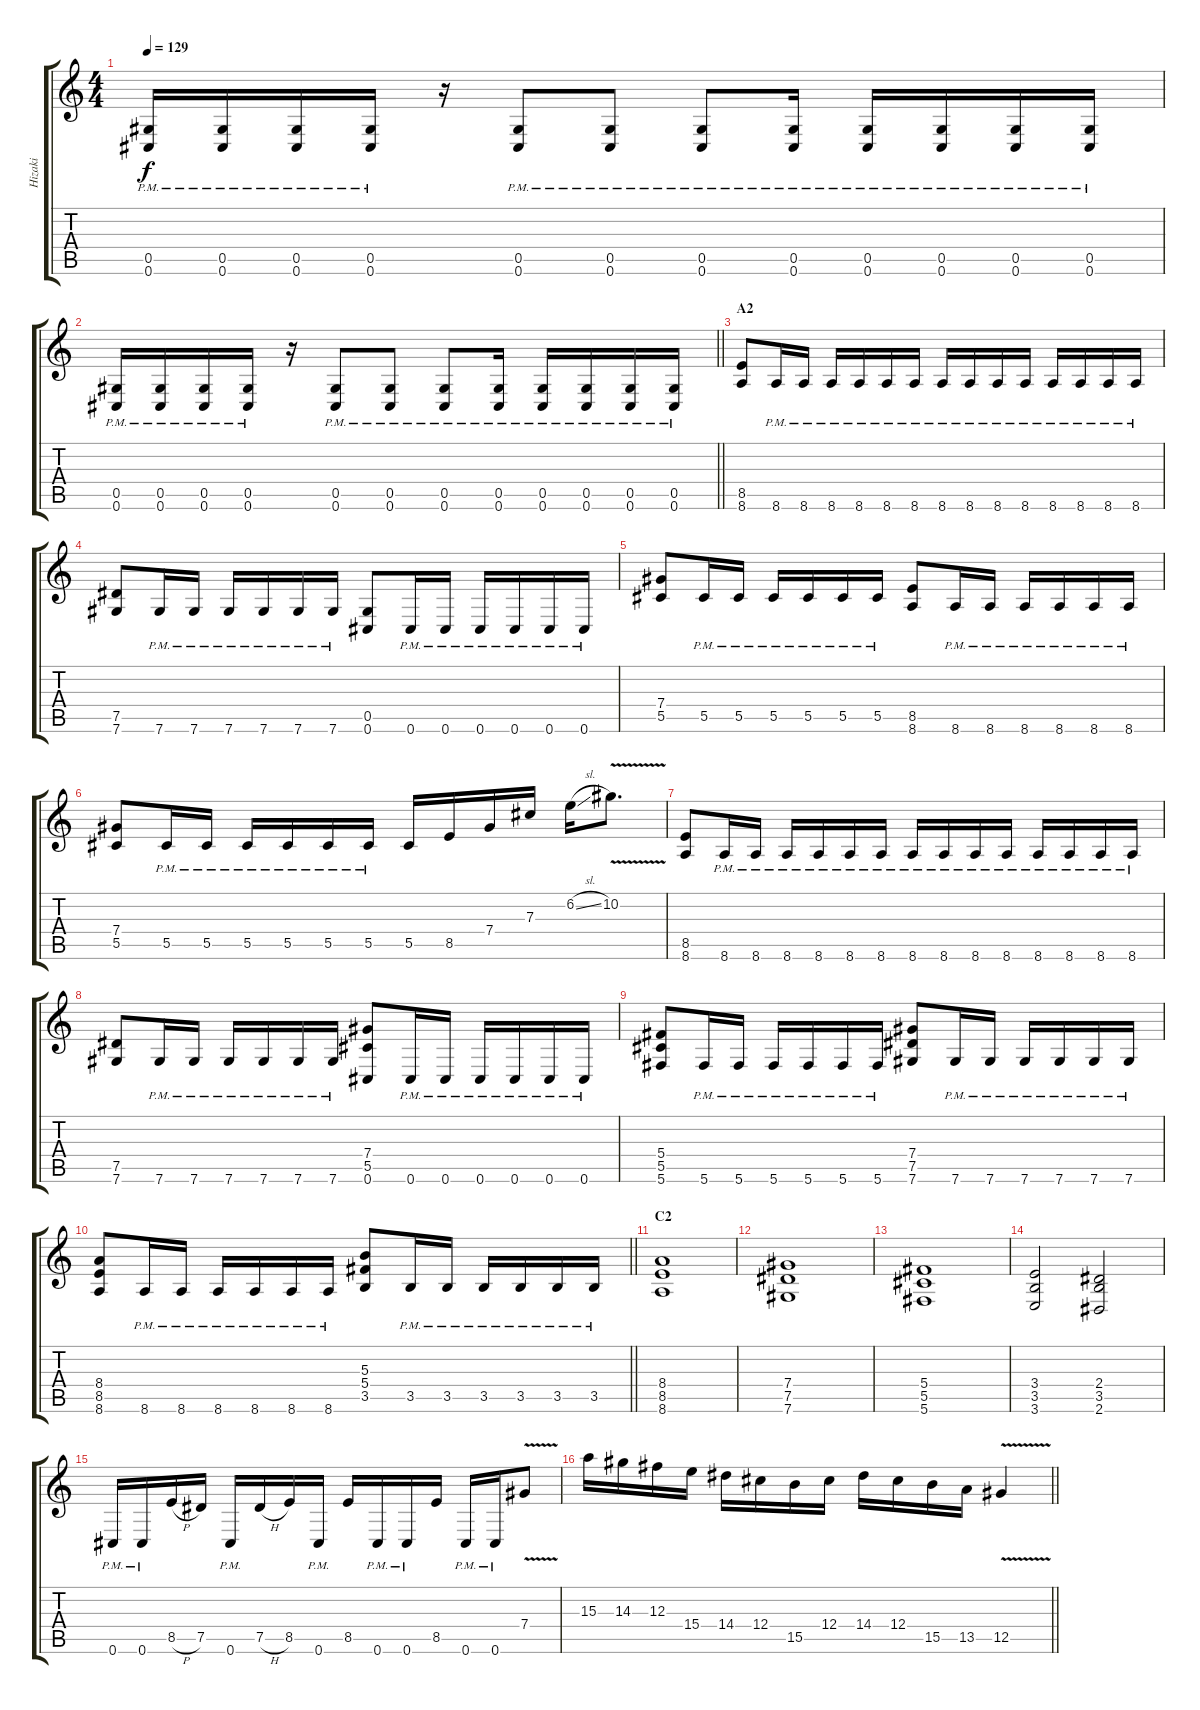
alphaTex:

\track ("Hizaki" "Hizaki") {instrument distortionguitar}
\staff {score tabs}
\tuning (Eb4 Bb3 Gb3 Db3 Ab2 Db2) {hide}
\ts (4 4)
\tempo 129
\clef g2
\ks c
(0.5{pm} 0.6{pm}).16{dy f} (0.5{pm} 0.6{pm}).16 (0.5{pm} 0.6{pm}).16 (0.5{pm} 0.6{pm}).16 r.16 (0.5{pm} 0.6{pm}).8 (0.5{pm} 0.6{pm}).8 (0.5{pm} 0.6{pm}).8 (0.5{pm} 0.6{pm}).16 (0.5{pm} 0.6{pm}).16 (0.5{pm} 0.6{pm}).16 (0.5{pm} 0.6{pm}).16 (0.5{pm} 0.6{pm}).16 |
\barLineRight lightlight
(0.5{pm} 0.6{pm}).16 (0.5{pm} 0.6{pm}).16 (0.5{pm} 0.6{pm}).16 (0.5{pm} 0.6{pm}).16 r.16 (0.5{pm} 0.6{pm}).8 (0.5{pm} 0.6{pm}).8 (0.5{pm} 0.6{pm}).8 (0.5{pm} 0.6{pm}).16 (0.5{pm} 0.6{pm}).16 (0.5{pm} 0.6{pm}).16 (0.5{pm} 0.6{pm}).16 (0.5{pm} 0.6{pm}).16 |
\section ("" "A2")
(8.5 8.6).8 8.6{pm}.16 8.6{pm}.16 8.6{pm}.16 8.6{pm}.16 8.6{pm}.16 8.6{pm}.16 8.6{pm}.16 8.6{pm}.16 8.6{pm}.16 8.6{pm}.16 8.6{pm}.16 8.6{pm}.16 8.6{pm}.16 8.6{pm}.16 |
(7.5 7.6).8 7.6{pm}.16 7.6{pm}.16 7.6{pm}.16 7.6{pm}.16 7.6{pm}.16 7.6{pm}.16 (0.5 0.6).8 0.6{pm}.16 0.6{pm}.16 0.6{pm}.16 0.6{pm}.16 0.6{pm}.16 0.6{pm}.16 |
(7.4 5.5).8 5.5{pm}.16 5.5{pm}.16 5.5{pm}.16 5.5{pm}.16 5.5{pm}.16 5.5{pm}.16 (8.5 8.6).8 8.6{pm}.16 8.6{pm}.16 8.6{pm}.16 8.6{pm}.16 8.6{pm}.16 8.6{pm}.16 |
(7.4 5.5).8 5.5{pm}.16 5.5{pm}.16 5.5{pm}.16 5.5{pm}.16 5.5{pm}.16 5.5{pm}.16 5.5.16 8.5.16 7.4.16 7.3.16 6.2{sl}.16 10.2{v}.8{d} |
(8.5 8.6).8 8.6{pm}.16 8.6{pm}.16 8.6{pm}.16 8.6{pm}.16 8.6{pm}.16 8.6{pm}.16 8.6{pm}.16 8.6{pm}.16 8.6{pm}.16 8.6{pm}.16 8.6{pm}.16 8.6{pm}.16 8.6{pm}.16 8.6{pm}.16 |
(7.5 7.6).8 7.6{pm}.16 7.6{pm}.16 7.6{pm}.16 7.6{pm}.16 7.6{pm}.16 7.6{pm}.16 (7.4 5.5 0.6).8 0.6{pm}.16 0.6{pm}.16 0.6{pm}.16 0.6{pm}.16 0.6{pm}.16 0.6{pm}.16 |
(5.4 5.5 5.6).8 5.6{pm}.16 5.6{pm}.16 5.6{pm}.16 5.6{pm}.16 5.6{pm}.16 5.6{pm}.16 (7.4 7.5 7.6).8 7.6{pm}.16 7.6{pm}.16 7.6{pm}.16 7.6{pm}.16 7.6{pm}.16 7.6{pm}.16 |
\barLineRight lightlight
(8.4 8.5 8.6).8 8.6{pm}.16 8.6{pm}.16 8.6{pm}.16 8.6{pm}.16 8.6{pm}.16 8.6{pm}.16 (5.3 5.4 3.5).8 3.5{pm}.16 3.5{pm}.16 3.5{pm}.16 3.5{pm}.16 3.5{pm}.16 3.5{pm}.16 |
\section ("" "C2")
(8.4 8.5 8.6).1 |
(7.4 7.5 7.6).1 |
(5.4 5.5 5.6).1 |
(3.4 3.5 3.6).2 (2.4 3.5 2.6).2 |
0.6{pm}.16 0.6{pm}.16 8.5{h}.16 7.5.16 0.6{pm}.16 7.5{h}.16 8.5.16 0.6{pm}.16 8.5.16 0.6{pm}.16 0.6{pm}.16 8.5.16 0.6{pm}.16 0.6{pm}.16 7.4{v}.8 |
\barLineRight lightlight
15.3.16 14.3.16 12.3.16 15.4.16 14.4.16 12.4.16 15.5.16 12.4.16 14.4.16 12.4.16 15.5.16 13.5.16 12.5{v}.4
